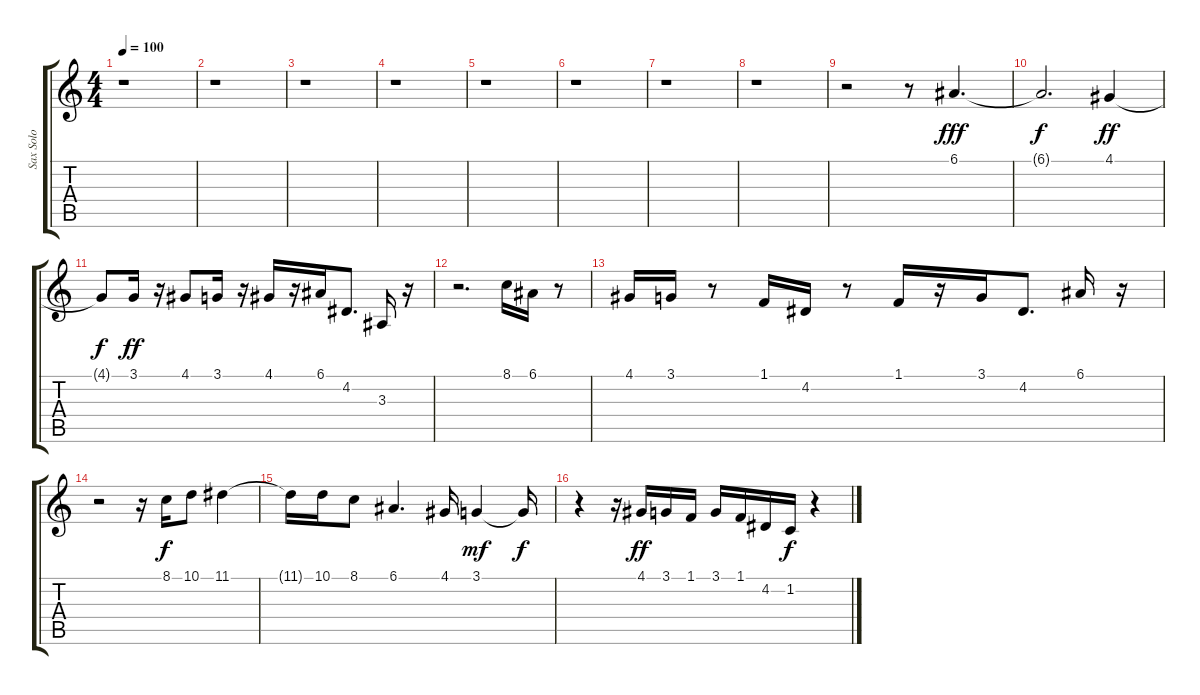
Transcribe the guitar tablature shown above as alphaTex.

\track ("Sax Solo" "Sax Solo") {instrument synthvoice}
\staff {score tabs}
\tuning (E4 B3 G3 D3 A2 E2) {hide}
\ts (4 4)
\tempo 100
\clef g2
\ks c
r.1{dy fff} |
r.1 |
r.1 |
r.1 |
r.1 |
r.1 |
r.1 |
r.1 |
r.2 r.8 6.1.4{d} |
6.1{t}.2{d dy f} 4.1.4{dy ff} |
4.1{t}.8{dy f} 3.1.16{dy ff} r.16 4.1.8 3.1.16 r.16 4.1.16 r.16 6.1.16 4.2.8{d} 3.3.16 r.16 |
r.2{d} 8.1.16 6.1.16 r.8 |
4.1.16 3.1.16 r.8 1.1.16 4.2.16 r.8 1.1.16 r.16 3.1.16 4.2.8{d} 6.1.16 r.16 |
r.2 r.16 8.1.16{dy f} 10.1.8 11.1.4 |
11.1{t}.16 10.1.16 8.1.8 6.1.4{d} 4.1.16 3.1.4{dy mf} 3.1{t}.16{dy f} |
r.4 r.16 4.1.16{dy ff} 3.1.16 1.1.16 3.1.16 1.1.16 4.2.16 1.2.16{dy f} r.4
